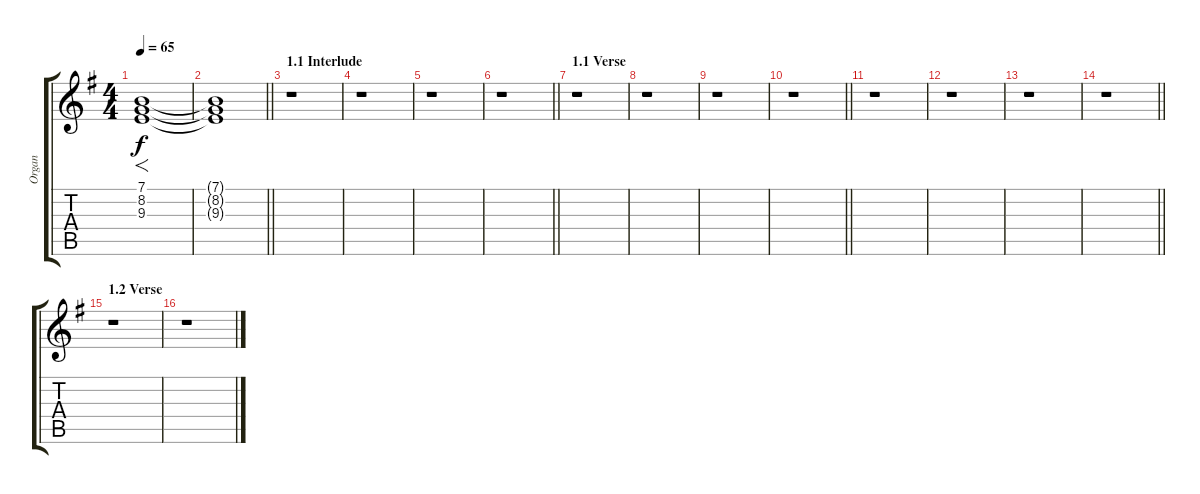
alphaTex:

\track ("Organ" "Organ") {instrument rockorgan}
\staff {score tabs}
\tuning (E4 B3 G3 D3 A2 E2) {hide}
\ts (4 4)
\tempo 65
\clef g2
\ks eminor
(7.1 8.2 9.3).1{f dy f instrument rockorgan} |
\barLineRight lightlight
(7.1{t} 8.2{t} 9.3{t}).1 |
\section ("" "1.1 Interlude")
r.1 |
r.1 |
r.1 |
\barLineRight lightlight
r.1 |
\section ("" "1.1 Verse")
r.1 |
r.1 |
r.1 |
\barLineRight lightlight
r.1 |
r.1 |
r.1 |
r.1 |
\barLineRight lightlight
r.1 |
\section ("" "1.2 Verse")
r.1 |
r.1
